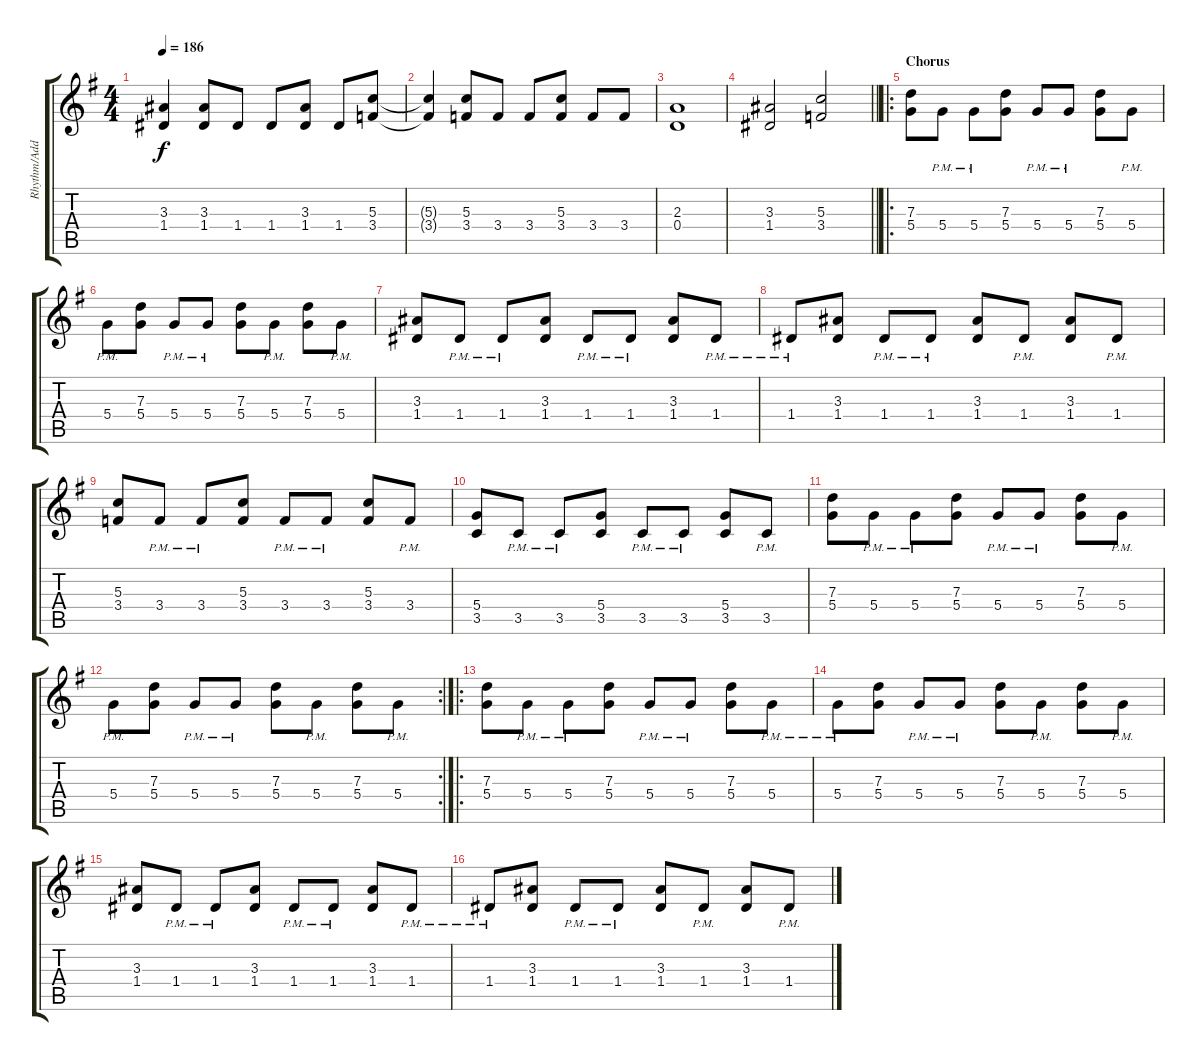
\track ("Rhythm/Add. lead" "Rhythm/Add") {instrument distortionguitar}
\staff {score tabs}
\tuning (E4 B3 G3 D3 A2 D2) {hide}
\ts (4 4)
\tempo 186
\clef g2
\ks g
(3.3{t} 1.4{t}).4{dy f} (3.3 1.4).8 1.4.8 1.4.8 (3.3 1.4).8 1.4.8 (5.3 3.4).8 |
(5.3{t} 3.4{t}).4 (5.3 3.4).8 3.4.8 3.4.8 (5.3 3.4).8 3.4.8 3.4.8 |
(2.3 0.4).1 |
\barLineRight lightlight
(3.3 1.4).2 (5.3 3.4).2 |
\ro
\section ("" "Chorus")
(7.3 5.4).8 5.4{pm}.8 5.4{pm}.8 (7.3 5.4).8 5.4{pm}.8 5.4{pm}.8 (7.3 5.4).8 5.4{pm}.8 |
5.4{pm}.8 (7.3 5.4).8 5.4{pm}.8 5.4{pm}.8 (7.3 5.4).8 5.4{pm}.8 (7.3 5.4).8 5.4{pm}.8 |
(3.3 1.4).8 1.4{pm}.8 1.4{pm}.8 (3.3 1.4).8 1.4{pm}.8 1.4{pm}.8 (3.3 1.4).8 1.4{pm}.8 |
1.4{pm}.8 (3.3 1.4).8 1.4{pm}.8 1.4{pm}.8 (3.3 1.4).8 1.4{pm}.8 (3.3 1.4).8 1.4{pm}.8 |
(5.3 3.4).8 3.4{pm}.8 3.4{pm}.8 (5.3 3.4).8 3.4{pm}.8 3.4{pm}.8 (5.3 3.4).8 3.4{pm}.8 |
(5.4 3.5).8 3.5{pm}.8 3.5{pm}.8 (5.4 3.5).8 3.5{pm}.8 3.5{pm}.8 (5.4 3.5).8 3.5{pm}.8 |
(7.3 5.4).8 5.4{pm}.8 5.4{pm}.8 (7.3 5.4).8 5.4{pm}.8 5.4{pm}.8 (7.3 5.4).8 5.4{pm}.8 |
\rc 2
5.4{pm}.8 (7.3 5.4).8 5.4{pm}.8 5.4{pm}.8 (7.3 5.4).8 5.4{pm}.8 (7.3 5.4).8 5.4{pm}.8 |
\ro
(7.3 5.4).8 5.4{pm}.8 5.4{pm}.8 (7.3 5.4).8 5.4{pm}.8 5.4{pm}.8 (7.3 5.4).8 5.4{pm}.8 |
5.4{pm}.8 (7.3 5.4).8 5.4{pm}.8 5.4{pm}.8 (7.3 5.4).8 5.4{pm}.8 (7.3 5.4).8 5.4{pm}.8 |
(3.3 1.4).8 1.4{pm}.8 1.4{pm}.8 (3.3 1.4).8 1.4{pm}.8 1.4{pm}.8 (3.3 1.4).8 1.4{pm}.8 |
1.4{pm}.8 (3.3 1.4).8 1.4{pm}.8 1.4{pm}.8 (3.3 1.4).8 1.4{pm}.8 (3.3 1.4).8 1.4{pm}.8
